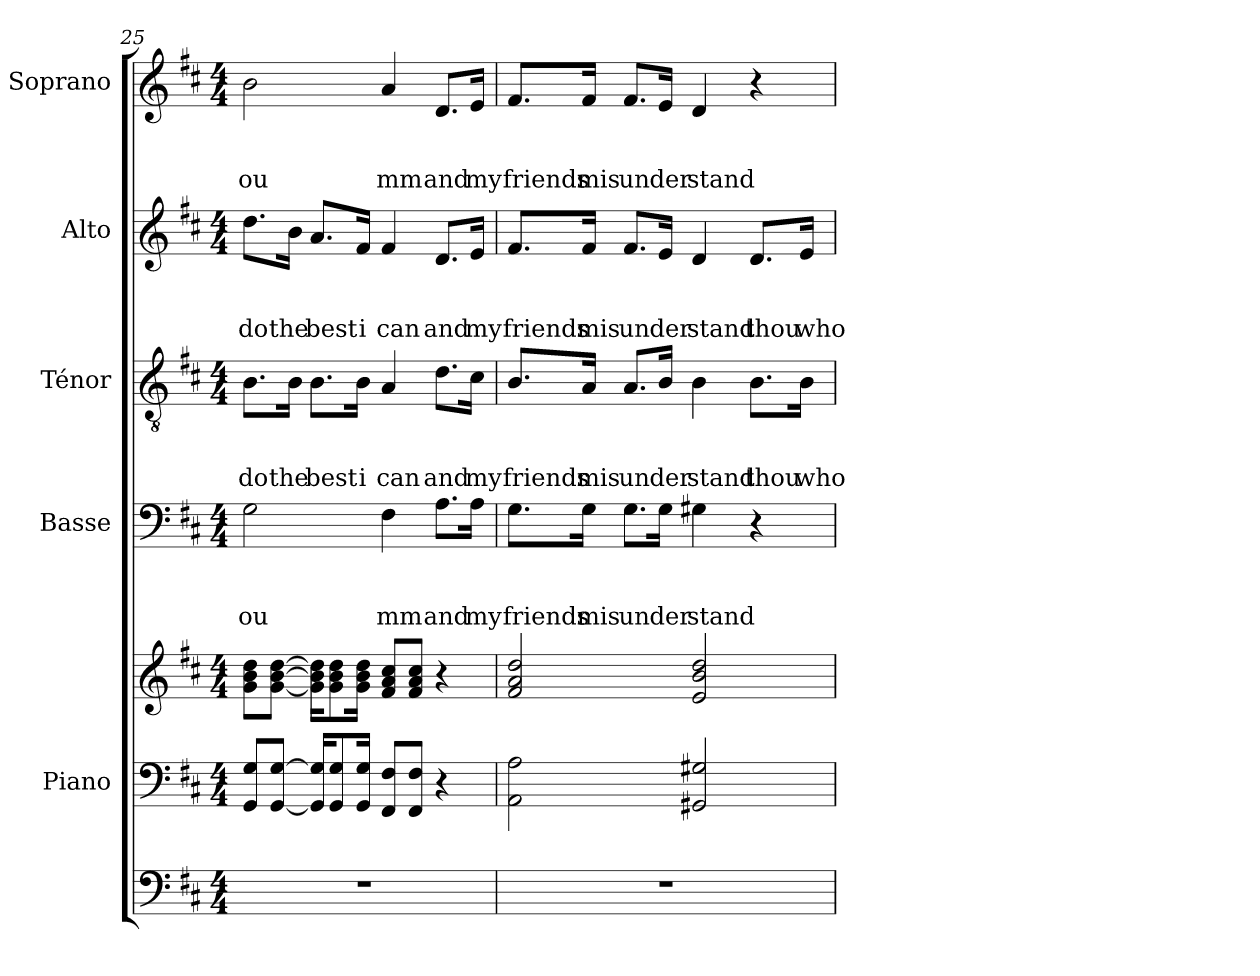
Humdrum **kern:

**kern	**kern	**kern	**kern	**text	**text	**text	**kern	**text	**text	**text	**kern	**text	**text	**text	**kern	**text	**text	**text
*part6	*part5	*part5	*part4	*part4	*part4	*part4	*part3	*part3	*part3	*part3	*part2	*part2	*part2	*part2	*part1	*part1	*part1	*part1
*staff7	*staff6	*staff5	*staff4	*staff4	*staff4	*staff4	*staff3	*staff3	*staff3	*staff3	*staff2	*staff2	*staff2	*staff2	*staff1	*staff1	*staff1	*staff1
*	*I"Piano	*	*I"Basse	*	*	*	*I"Ténor	*	*	*	*I"Alto	*	*	*	*I"Soprano	*	*	*
*	*I'Pno	*	*I'Ba.	*	*	*	*I'T	*	*	*	*I'A	*	*	*	*I'S	*	*	*
!!LO:LB:g=z
*clefF4	*clefF4	*clefG2	*clefF4	*	*	*	*clefGv2	*	*	*	*clefG2	*	*	*	*clefG2	*	*	*
*k[f#c#]	*k[f#c#]	*k[f#c#]	*k[f#c#]	*	*	*	*k[f#c#]	*	*	*	*k[f#c#]	*	*	*	*k[f#c#]	*	*	*
*D:	*D:	*D:	*D:	*	*	*	*D:	*	*	*	*D:	*	*	*	*D:	*	*	*
*M4/4	*M4/4	*M4/4	*M4/4	*	*	*	*M4/4	*	*	*	*M4/4	*	*	*	*M4/4	*	*	*
=25	=25	=25	=25	=25	=25	=25	=25	=25	=25	=25	=25	=25	=25	=25	=25	=25	=25	=25
!	!	!	!	!	!	!LO:LY:b	!	!	!	!	!	!	!	!	!	!	!	!
!	!	!	!	!	!	!	!	!	!	!LO:LY:b	!	!	!	!	!	!	!	!
!	!	!	!	!	!	!	!	!	!	!	!	!	!	!LO:LY:b	!	!	!	!
!	!	!	!	!	!	!	!	!	!	!	!	!	!	!	!	!	!	!LO:LY:b
1r	8GG/ 8G/L	8g\ 8b\ 8dd\L	2G\	.	.	ou	8.B\L	.	.	do	8.dd\L	.	.	do	2b\	.	.	ou
.	[8GG/ [8G/J	[8g\ [8b\ [8dd\J	.	.	.	.	.	.	.	.	.	.	.	.	.	.	.	.
!	!	!	!	!	!	!	!	!	!	!LO:LY:b	!	!	!	!	!	!	!	!
!	!	!	!	!	!	!	!	!	!	!	!	!	!	!LO:LY:b	!	!	!	!
.	.	.	.	.	.	.	16B\Jk	.	.	the	16b\Jk	.	.	the	.	.	.	.
!	!	!	!	!	!	!	!	!	!	!LO:LY:b	!	!	!	!	!	!	!	!
!	!	!	!	!	!	!	!	!	!	!	!	!	!	!LO:LY:b	!	!	!	!
.	16GG/] 16G/]KL	16g\] 16b\] 16dd\]KL	.	.	.	.	8.B\L	.	.	best	8.a/L	.	.	best	.	.	.	.
.	8GG/ 8G/	8g\ 8b\ 8dd\	.	.	.	.	.	.	.	.	.	.	.	.	.	.	.	.
!	!	!	!	!	!	!	!	!	!	!LO:LY:b	!	!	!	!	!	!	!	!
!	!	!	!	!	!	!	!	!	!	!	!	!	!	!LO:LY:b	!	!	!	!
.	16GG/ 16G/Jk	16g\ 16b\ 16dd\Jk	.	.	.	.	16B\Jk	.	.	i	16f#/Jk	.	.	i	.	.	.	.
!	!	!	!	!	!	!LO:LY:b	!	!	!	!	!	!	!	!	!	!	!	!
!	!	!	!	!	!	!	!	!	!	!LO:LY:b	!	!	!	!	!	!	!	!
!	!	!	!	!	!	!	!	!	!	!	!	!	!	!LO:LY:b	!	!	!	!
!	!	!	!	!	!	!	!	!	!	!	!	!	!	!	!	!	!	!LO:LY:b
.	8FF#/ 8F#/L	8f#/ 8a/ 8cc#/L	4F#\	.	.	mm	4A/	.	.	can	4f#/	.	.	can	4a/	.	.	mm
.	8FF#/ 8F#/J	8f#/ 8a/ 8cc#/J	.	.	.	.	.	.	.	.	.	.	.	.	.	.	.	.
!	!	!	!	!	!	!LO:LY:b	!	!	!	!	!	!	!	!	!	!	!	!
!	!	!	!	!	!	!	!	!	!	!LO:LY:b	!	!	!	!	!	!	!	!
!	!	!	!	!	!	!	!	!	!	!	!	!	!	!LO:LY:b	!	!	!	!
!	!	!	!	!	!	!	!	!	!	!	!	!	!	!	!	!	!	!LO:LY:b
.	4r	4r	8.A\L	.	.	and	8.d\L	.	.	and	8.d/L	.	.	and	8.d/L	.	.	and
!	!	!	!	!	!	!LO:LY:b	!	!	!	!	!	!	!	!	!	!	!	!
!	!	!	!	!	!	!	!	!	!	!LO:LY:b	!	!	!	!	!	!	!	!
!	!	!	!	!	!	!	!	!	!	!	!	!	!	!LO:LY:b	!	!	!	!
!	!	!	!	!	!	!	!	!	!	!	!	!	!	!	!	!	!	!LO:LY:b
.	.	.	16A\Jk	.	.	my	16c#\Jk	.	.	my	16e/Jk	.	.	my	16e/Jk	.	.	my
=26	=26	=26	=26	=26	=26	=26	=26	=26	=26	=26	=26	=26	=26	=26	=26	=26	=26	=26
!	!	!	!	!	!	!LO:LY:b	!	!	!	!	!	!	!	!	!	!	!	!
!	!	!	!	!	!	!	!	!	!	!LO:LY:b	!	!	!	!	!	!	!	!
!	!	!	!	!	!	!	!	!	!	!	!	!	!	!LO:LY:b	!	!	!	!
!	!	!	!	!	!	!	!	!	!	!	!	!	!	!	!	!	!	!LO:LY:b
1r	2AA\ 2A\	2f#/ 2a/ 2dd/	8.G\L	.	.	friends	8.B/L	.	.	friends	8.f#/L	.	.	friends	8.f#/L	.	.	friends
!	!	!	!	!	!	!LO:LY:b	!	!	!	!	!	!	!	!	!	!	!	!
!	!	!	!	!	!	!	!	!	!	!LO:LY:b	!	!	!	!	!	!	!	!
!	!	!	!	!	!	!	!	!	!	!	!	!	!	!LO:LY:b	!	!	!	!
!	!	!	!	!	!	!	!	!	!	!	!	!	!	!	!	!	!	!LO:LY:b
.	.	.	16G\Jk	.	.	mis	16A/Jk	.	.	mis	16f#/Jk	.	.	mis	16f#/Jk	.	.	mis
!	!	!	!	!	!	!LO:LY:b	!	!	!	!	!	!	!	!	!	!	!	!
!	!	!	!	!	!	!	!	!	!	!LO:LY:b	!	!	!	!	!	!	!	!
!	!	!	!	!	!	!	!	!	!	!	!	!	!	!LO:LY:b	!	!	!	!
!	!	!	!	!	!	!	!	!	!	!	!	!	!	!	!	!	!	!LO:LY:b
.	.	.	8.G\L	.	.	un	8.A/L	.	.	un	8.f#/L	.	.	un	8.f#/L	.	.	un
!	!	!	!	!	!	!LO:LY:b	!	!	!	!	!	!	!	!	!	!	!	!
!	!	!	!	!	!	!	!	!	!	!LO:LY:b	!	!	!	!	!	!	!	!
!	!	!	!	!	!	!	!	!	!	!	!	!	!	!LO:LY:b	!	!	!	!
!	!	!	!	!	!	!	!	!	!	!	!	!	!	!	!	!	!	!LO:LY:b
.	.	.	16G\Jk	.	.	der	16B/Jk	.	.	der	16e/Jk	.	.	der	16e/Jk	.	.	der
!	!	!	!	!	!	!LO:LY:b	!	!	!	!	!	!	!	!	!	!	!	!
!	!	!	!	!	!	!	!	!	!	!LO:LY:b	!	!	!	!	!	!	!	!
!	!	!	!	!	!	!	!	!	!	!	!	!	!	!LO:LY:b	!	!	!	!
!	!	!	!	!	!	!	!	!	!	!	!	!	!	!	!	!	!	!LO:LY:b
.	2GG#X/ 2G#X/	2e/ 2b/ 2dd/	4G#X\	.	.	stand	4B\	.	.	stand	4d/	.	.	stand	4d/	.	.	stand
!	!	!	!	!	!	!	!	!	!	!LO:LY:b	!	!	!	!	!	!	!	!
!	!	!	!	!	!	!	!	!	!	!	!	!	!	!LO:LY:b	!	!	!	!
.	.	.	4r	.	.	.	8.B\L	.	.	thou	8.d/L	.	.	thou	4r	.	.	.
!	!	!	!	!	!	!	!	!	!	!LO:LY:b	!	!	!	!	!	!	!	!
!	!	!	!	!	!	!	!	!	!	!	!	!	!	!LO:LY:b	!	!	!	!
.	.	.	.	.	.	.	16B\Jk	.	.	who	16e/Jk	.	.	who	.	.	.	.
=	=	=	=	=	=	=	=	=	=	=	=	=	=	=	=	=	=	=
*-	*-	*-	*-	*-	*-	*-	*-	*-	*-	*-	*-	*-	*-	*-	*-	*-	*-	*-
